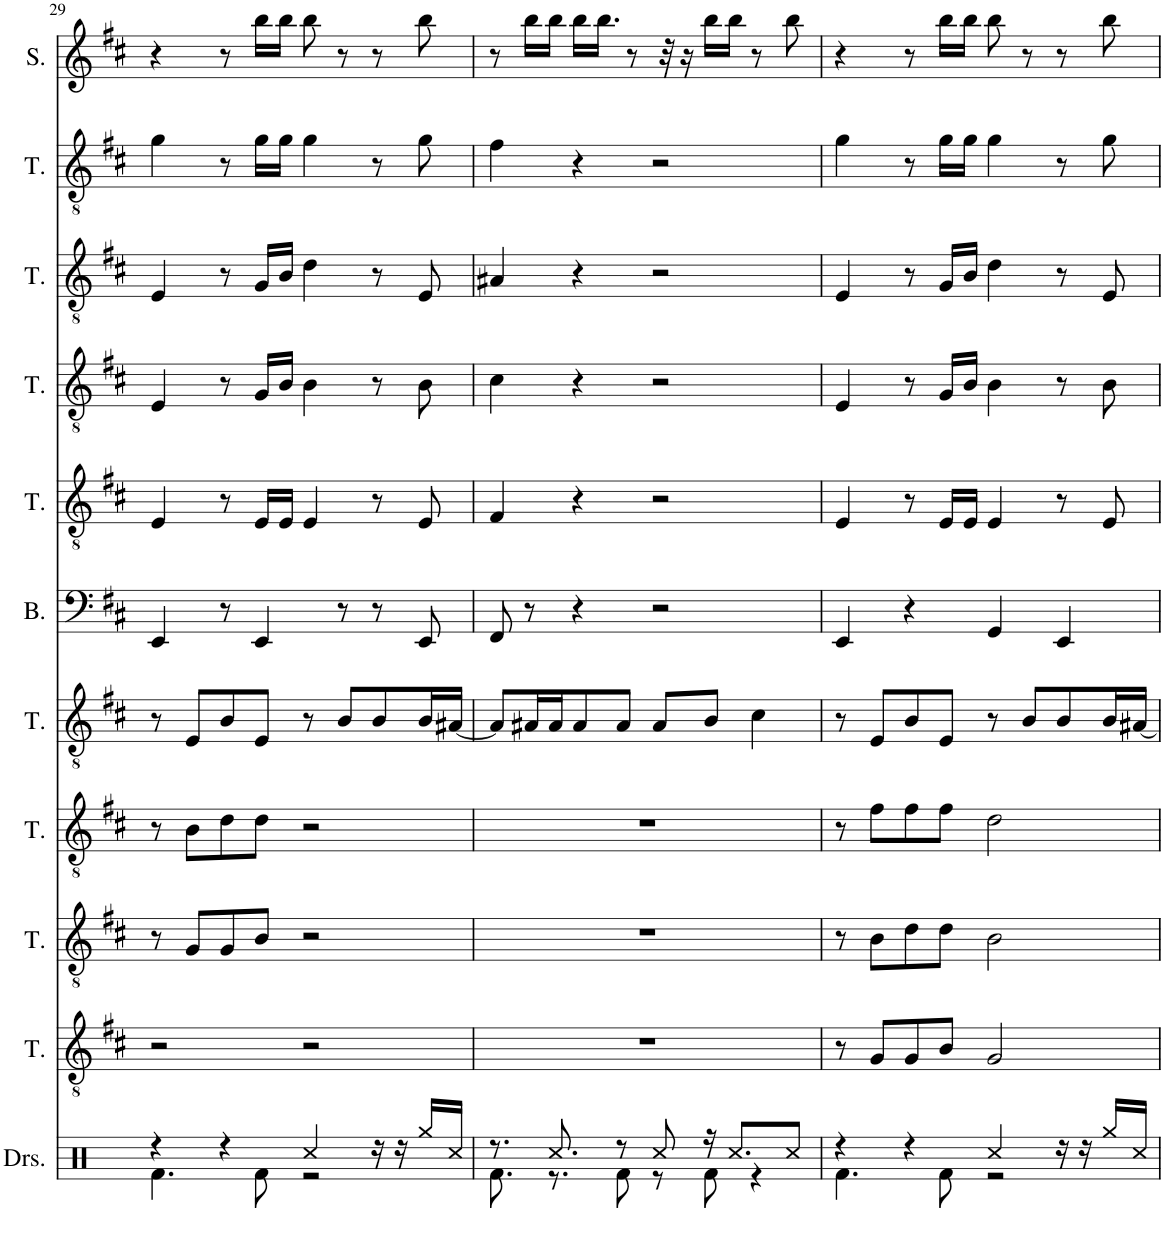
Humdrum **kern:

**kern	**kern	**kern	**kern	**kern	**kern	**kern	**kern	**kern	**kern	**kern
*part11	*part10	*part9	*part8	*part7	*part6	*part5	*part4	*part3	*part2	*part1
*staff11	*staff10	*staff9	*staff8	*staff7	*staff6	*staff5	*staff4	*staff3	*staff2	*staff1
*I"Drumset	*I"Tenor	*I"Tenor	*I"Tenor	*I"Tenor	*I"Bass	*I"Tenor	*I"Tenor	*I"Tenor	*I"Tenor	*I"Soprano
*I'Drs.	*I'T.	*I'T.	*I'T.	*I'T.	*I'B.	*I'T.	*I'T.	*I'T.	*I'T.	*I'S.
!!LO:PB:g=z
*clefX	*clefGv2	*clefGv2	*clefGv2	*clefGv2	*clefF4	*clefGv2	*clefGv2	*clefGv2	*clefGv2	*clefG2
*k[]	*k[f#c#]	*k[f#c#]	*k[f#c#]	*k[f#c#]	*k[f#c#]	*k[f#c#]	*k[f#c#]	*k[f#c#]	*k[f#c#]	*k[f#c#]
=29	=29	=29	=29	=29	=29	=29	=29	=29	=29	=29
*^	*	*	*	*	*	*	*	*	*	*
4r	4.Rf\	2r	8r	8r	8r	4EE/	4E/	4E/	4E/	4g\	4r
.	.	.	8G/L	8B\L	8E/L	.	.	.	.	.	.
4r	.	.	8G/	8d\	8B/	8r	8r	8r	8r	8r	8r
.	8Rf\	.	8B/J	8d\J	8E/J	4EE/	16E/LL	16G/LL	16G/LL	16g\LL	16bb\LL
.	.	.	.	.	.	.	16E/JJ	16B/JJ	16B/JJ	16g\JJ	16bb\JJ
4Rcc/	2r	2r	2r	2r	8r	.	4E/	4B\	4d\	4g\	8bb\
.	.	.	.	.	8B/L	8r	.	.	.	.	8r
16r	.	.	.	.	8B/	8r	8r	8r	8r	8r	8r
16r	.	.	.	.	.	.	.	.	.	.	.
16Rgg/LL	.	.	.	.	16B/L	8EE/	8E/	8B\	8E/	8g\	8bb\
16Rcc/JJ	.	.	.	.	[16A#X/JJ	.	.	.	.	.	.
=30	=30	=30	=30	=30	=30	=30	=30	=30	=30	=30	=30
8.r	8.Rf\	1r	1r	1r	8A#/L]	8FF#/	4F#/	4c#\	4A#X/	4f#\	8r
.	.	.	.	.	16A#X/L	8r	.	.	.	.	16bb\LL
8.Rcc/	8.r	.	.	.	16A#/J	.	.	.	.	.	16bb\JJ
.	.	.	.	.	8A#/	4r	4r	4r	4r	4r	16bb\LL
.	.	.	.	.	.	.	.	.	.	.	16.bb\JJ
8r	8Rf\	.	.	.	8A#/J	.	.	.	.	.	.
.	.	.	.	.	.	.	.	.	.	.	8r
8Rcc/	8r	.	.	.	8A#/L	2r	2r	2r	2r	2r	.
.	.	.	.	.	.	.	.	.	.	.	32r
.	.	.	.	.	.	.	.	.	.	.	16r
16r	8Rf\	.	.	.	8B/J	.	.	.	.	.	16bb\LL
8.Rcc/L	.	.	.	.	.	.	.	.	.	.	16bb\JJ
.	4r	.	.	.	4c#\	.	.	.	.	.	8r
8Rcc/J	.	.	.	.	.	.	.	.	.	.	8bb\
=31	=31	=31	=31	=31	=31	=31	=31	=31	=31	=31	=31
4r	4.Rf\	8r	8r	8r	8r	4EE/	4E/	4E/	4E/	4g\	4r
.	.	8G/L	8B\L	8f#\L	8E/L	.	.	.	.	.	.
4r	.	8G/	8d\	8f#\	8B/	4r	8r	8r	8r	8r	8r
.	8Rf\	8B/J	8d\J	8f#\J	8E/J	.	16E/LL	16G/LL	16G/LL	16g\LL	16bb\LL
.	.	.	.	.	.	.	16E/JJ	16B/JJ	16B/JJ	16g\JJ	16bb\JJ
4Rcc/	2r	2G/	2B\	2d\	8r	4GG/	4E/	4B\	4d\	4g\	8bb\
.	.	.	.	.	8B/L	.	.	.	.	.	8r
16r	.	.	.	.	8B/	4EE/	8r	8r	8r	8r	8r
16r	.	.	.	.	.	.	.	.	.	.	.
16Rgg/LL	.	.	.	.	16B/L	.	8E/	8B\	8E/	8g\	8bb\
16Rcc/JJ	.	.	.	.	[16A#X/JJ	.	.	.	.	.	.
*v	*v	*	*	*	*	*	*	*	*	*	*
=	=	=	=	=	=	=	=	=	=	=
*-	*-	*-	*-	*-	*-	*-	*-	*-	*-	*-
